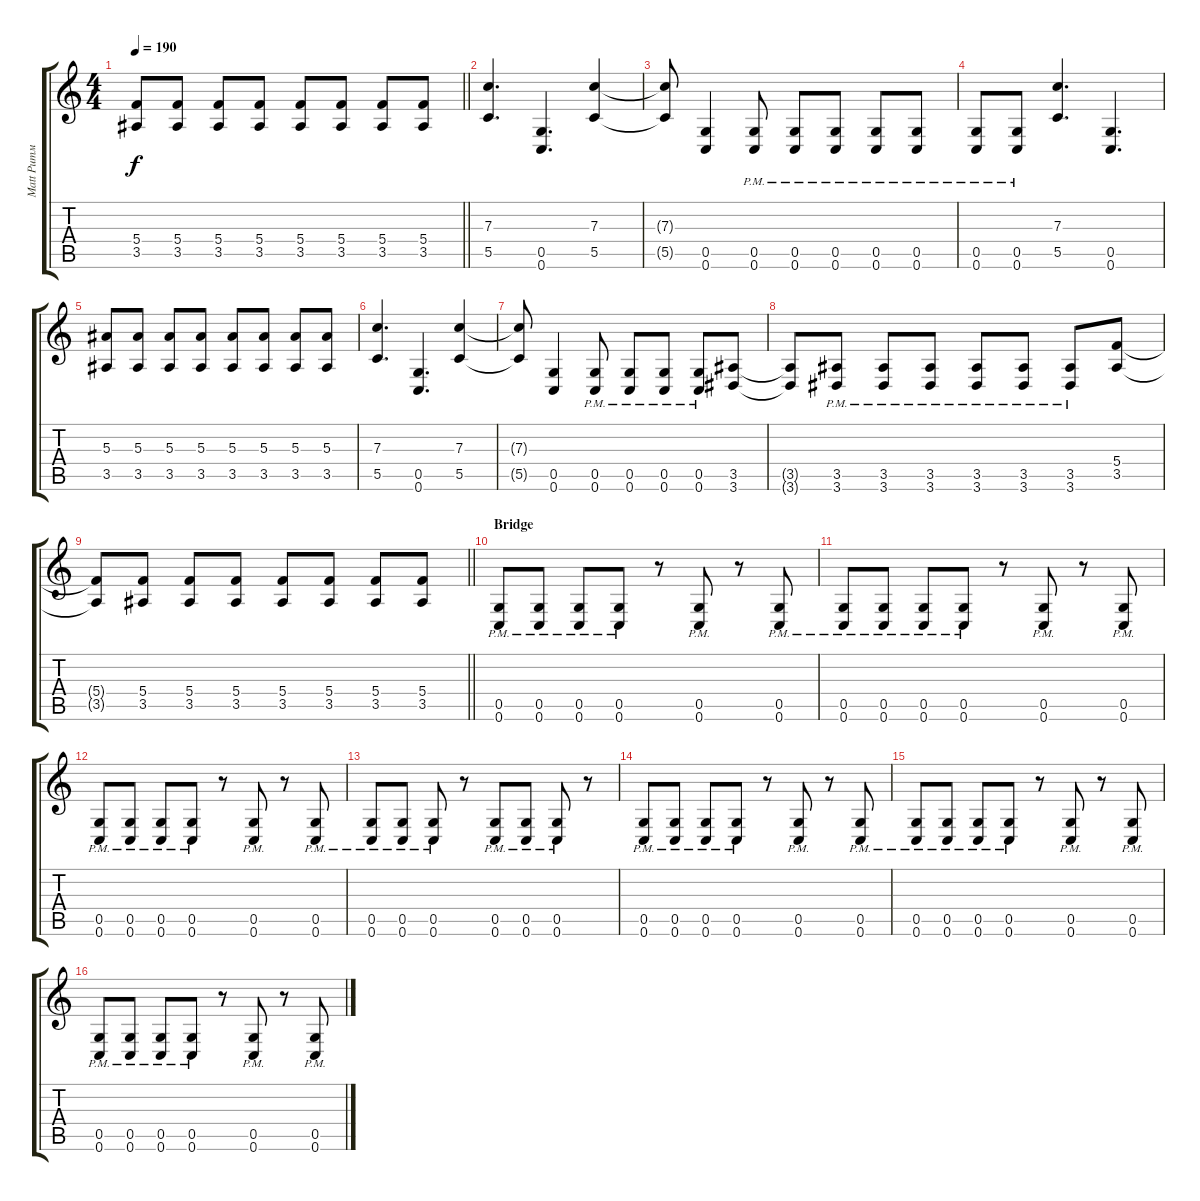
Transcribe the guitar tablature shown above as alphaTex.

\track ("Matt Ритм" "Matt Ритм") {instrument distortionguitar}
\staff {score tabs}
\tuning (D4 A3 F3 C3 G2 C2) {hide}
\ts (4 4)
\tempo 190
\clef g2
\barLineRight lightlight
\ks c
(5.4{t} 3.5{t}).8{dy f} (5.4 3.5).8 (5.4 3.5).8 (5.4 3.5).8 (5.4 3.5).8 (5.4 3.5).8 (5.4 3.5).8 (5.4 3.5).8 |
(7.3 5.5).4{d} (0.5 0.6).4{d} (7.3 5.5).4 |
(7.3{t} 5.5{t}).8 (0.5 0.6).4 (0.5{pm} 0.6{pm}).8 (0.5{pm} 0.6{pm}).8 (0.5{pm} 0.6{pm}).8 (0.5{pm} 0.6{pm}).8 (0.5{pm} 0.6{pm}).8 |
(0.5{pm} 0.6{pm}).8 (0.5{pm} 0.6{pm}).8 (7.3 5.5).4{d} (0.5 0.6).4{d} |
(5.3 3.5).8 (5.3 3.5).8 (5.3 3.5).8 (5.3 3.5).8 (5.3 3.5).8 (5.3 3.5).8 (5.3 3.5).8 (5.3 3.5).8 |
(7.3 5.5).4{d} (0.5 0.6).4{d} (7.3 5.5).4 |
(7.3{t} 5.5{t}).8 (0.5 0.6).4 (0.5{pm} 0.6{pm}).8 (0.5{pm} 0.6{pm}).8 (0.5{pm} 0.6{pm}).8 (0.5{pm} 0.6{pm}).8 (3.5 3.6).8 |
(3.5{t} 3.6{t}).8 (3.5{pm} 3.6{pm}).8 (3.5{pm} 3.6{pm}).8 (3.5{pm} 3.6{pm}).8 (3.5{pm} 3.6{pm}).8 (3.5{pm} 3.6{pm}).8 (3.5{pm} 3.6{pm}).8 (5.4 3.5).8 |
\barLineRight lightlight
(5.4{t} 3.5{t}).8 (5.4 3.5).8 (5.4 3.5).8 (5.4 3.5).8 (5.4 3.5).8 (5.4 3.5).8 (5.4 3.5).8 (5.4 3.5).8 |
\section ("" "Bridge")
(0.5{pm} 0.6{pm}).8 (0.5{pm} 0.6{pm}).8 (0.5{pm} 0.6{pm}).8 (0.5{pm} 0.6{pm}).8 r.8 (0.5{pm} 0.6{pm}).8 r.8 (0.5{pm} 0.6{pm}).8 |
(0.5{pm} 0.6{pm}).8 (0.5{pm} 0.6{pm}).8 (0.5{pm} 0.6{pm}).8 (0.5{pm} 0.6{pm}).8 r.8 (0.5{pm} 0.6{pm}).8 r.8 (0.5{pm} 0.6{pm}).8 |
(0.5{pm} 0.6{pm}).8 (0.5{pm} 0.6{pm}).8 (0.5{pm} 0.6{pm}).8 (0.5{pm} 0.6{pm}).8 r.8 (0.5{pm} 0.6{pm}).8 r.8 (0.5{pm} 0.6{pm}).8 |
(0.5{pm} 0.6{pm}).8 (0.5{pm} 0.6{pm}).8 (0.5{pm} 0.6{pm}).8 r.8 (0.5{pm} 0.6{pm}).8 (0.5{pm} 0.6{pm}).8 (0.5{pm} 0.6{pm}).8 r.8 |
(0.5{pm} 0.6{pm}).8 (0.5{pm} 0.6{pm}).8 (0.5{pm} 0.6{pm}).8 (0.5{pm} 0.6{pm}).8 r.8 (0.5{pm} 0.6{pm}).8 r.8 (0.5{pm} 0.6{pm}).8 |
(0.5{pm} 0.6{pm}).8 (0.5{pm} 0.6{pm}).8 (0.5{pm} 0.6{pm}).8 (0.5{pm} 0.6{pm}).8 r.8 (0.5{pm} 0.6{pm}).8 r.8 (0.5{pm} 0.6{pm}).8 |
(0.5{pm} 0.6{pm}).8 (0.5{pm} 0.6{pm}).8 (0.5{pm} 0.6{pm}).8 (0.5{pm} 0.6{pm}).8 r.8 (0.5{pm} 0.6{pm}).8 r.8 (0.5{pm} 0.6{pm}).8
